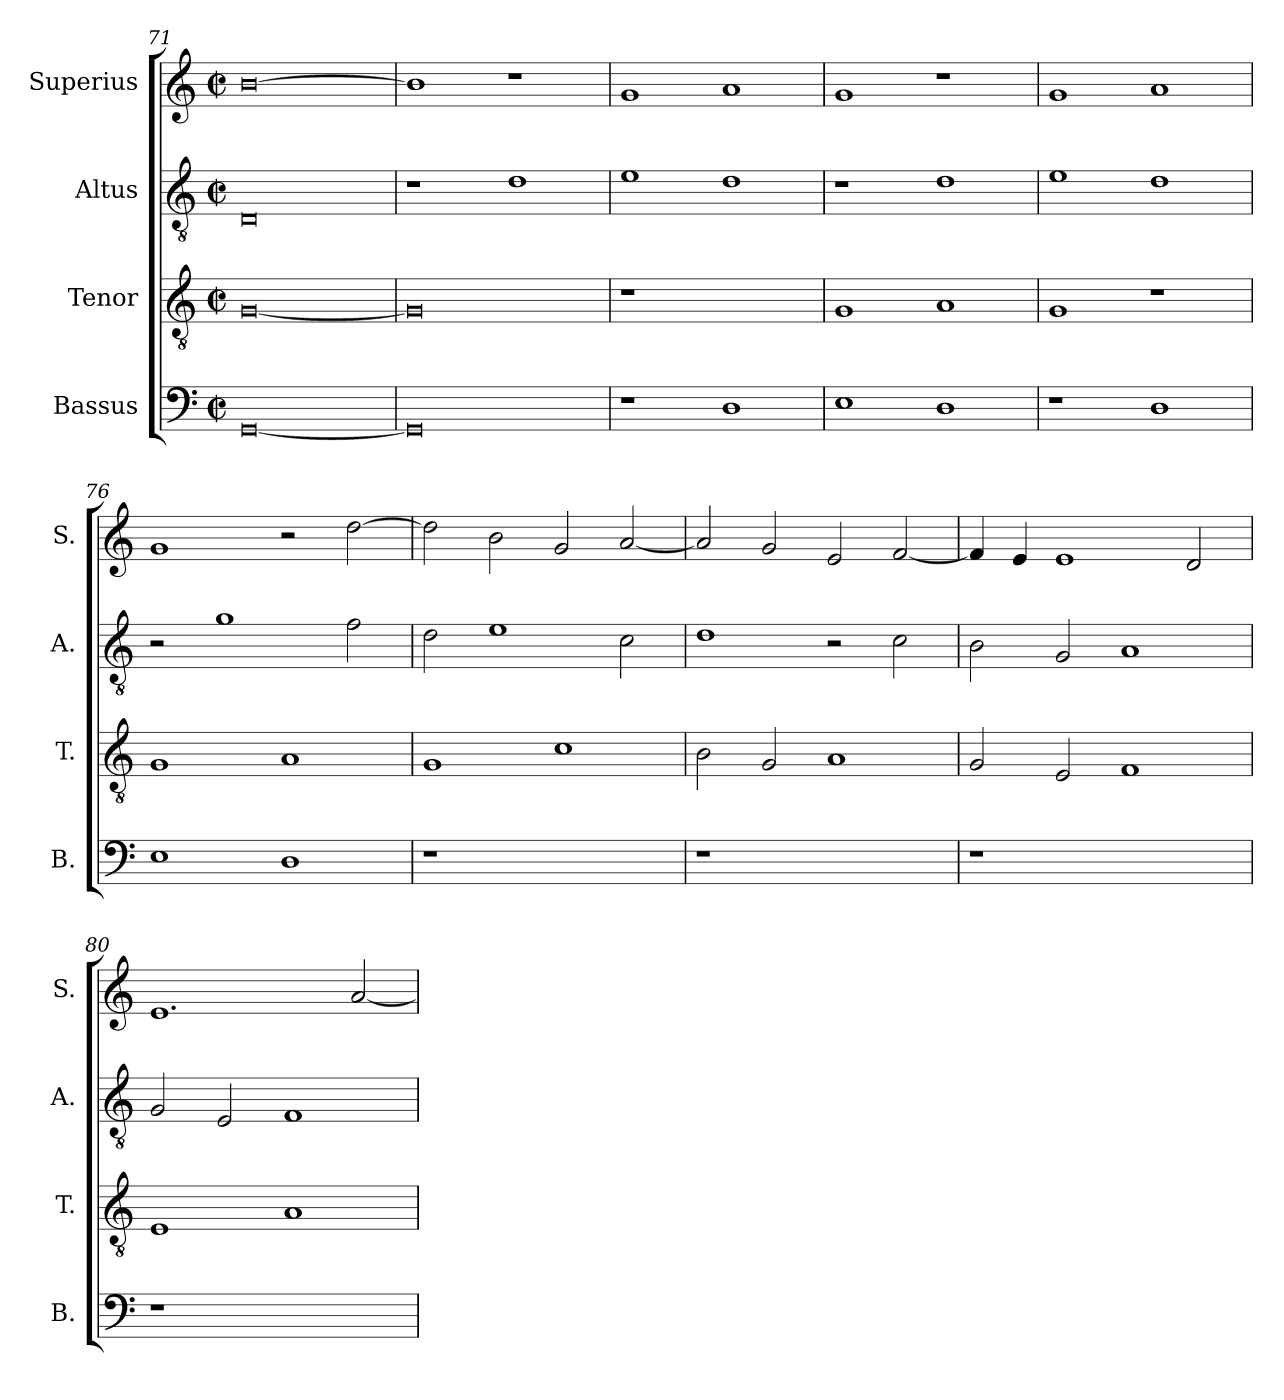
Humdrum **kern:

**kern	**kern	**kern	**kern
*part4	*part3	*part2	*part1
*staff4	*staff3	*staff2	*staff1
*I"Bassus	*I"Tenor	*I"Altus	*I"Superius
*I'B.	*I'T.	*I'A.	*I'S.
*clefF4	*clefGv2	*clefGv2	*clefG2
*	*ITrd7c12	*ITrd7c12	*
*k[]	*k[]	*k[]	*k[]
*C:	*C:	*C:	*C:
*M2/2	*M2/2	*M2/2	*M2/2
*met(c|)	*met(c|)	*met(c|)	*met(c|)
=71	=71	=71	=71
[<0GGi	[<0GGi	0DDi	[>0bi
=72	=72	=72	=72
0GGi]	0GGi]	1r	1bi]
.	.	1Di	1r
=73	=73	=73	=73
!	!LO:N:vis=1	!	!
1r	1r	1Ei	1gi
1Di	1ryy	1Di	1ai
=74	=74	=74	=74
1Ei	1GGi	1r	1gi
1Di	1AAi	1Di	1r
=75	=75	=75	=75
1r	1GGi	1Ei	1gi
1Di	1r	1Di	1ai
=76	=76	=76	=76
1Ei	1GGi	2r	1gi
.	.	1Gi	.
1Di	1AAi	.	2r
.	.	2Fi\	[>2ddi\
!!LO:LB:g=z
=77	=77	=77	=77
!LO:N:vis=1	!	!	!
1r	1GGi	2Di\	2ddi\]
.	.	1Ei	2bi\
1ryy	1Ci	.	2gi/
.	.	2Ci\	[<2ai/
=78	=78	=78	=78
!LO:N:vis=1	!	!	!
1r	2BBi\	1Di	2ai/]
.	2GGi/	.	2gi/
1ryy	1AAi	2r	2ei/
.	.	2Ci\	[<2fi/
=79	=79	=79	=79
!LO:N:vis=1	!	!	!
1r	2GGi/	2BBi\	4fi/]
.	.	.	4ei/
.	2EEi/	2GGi/	1ei
1ryy	1FFi	1AAi	.
.	.	.	2di/
=80	=80	=80	=80
!LO:N:vis=1	!	!	!
1r	1EEi	2GGi/	1.ei
.	.	2EEi/	.
1ryy	1AAi	1FFi	.
.	.	.	[<2ai/
=	=	=	=
*-	*-	*-	*-
